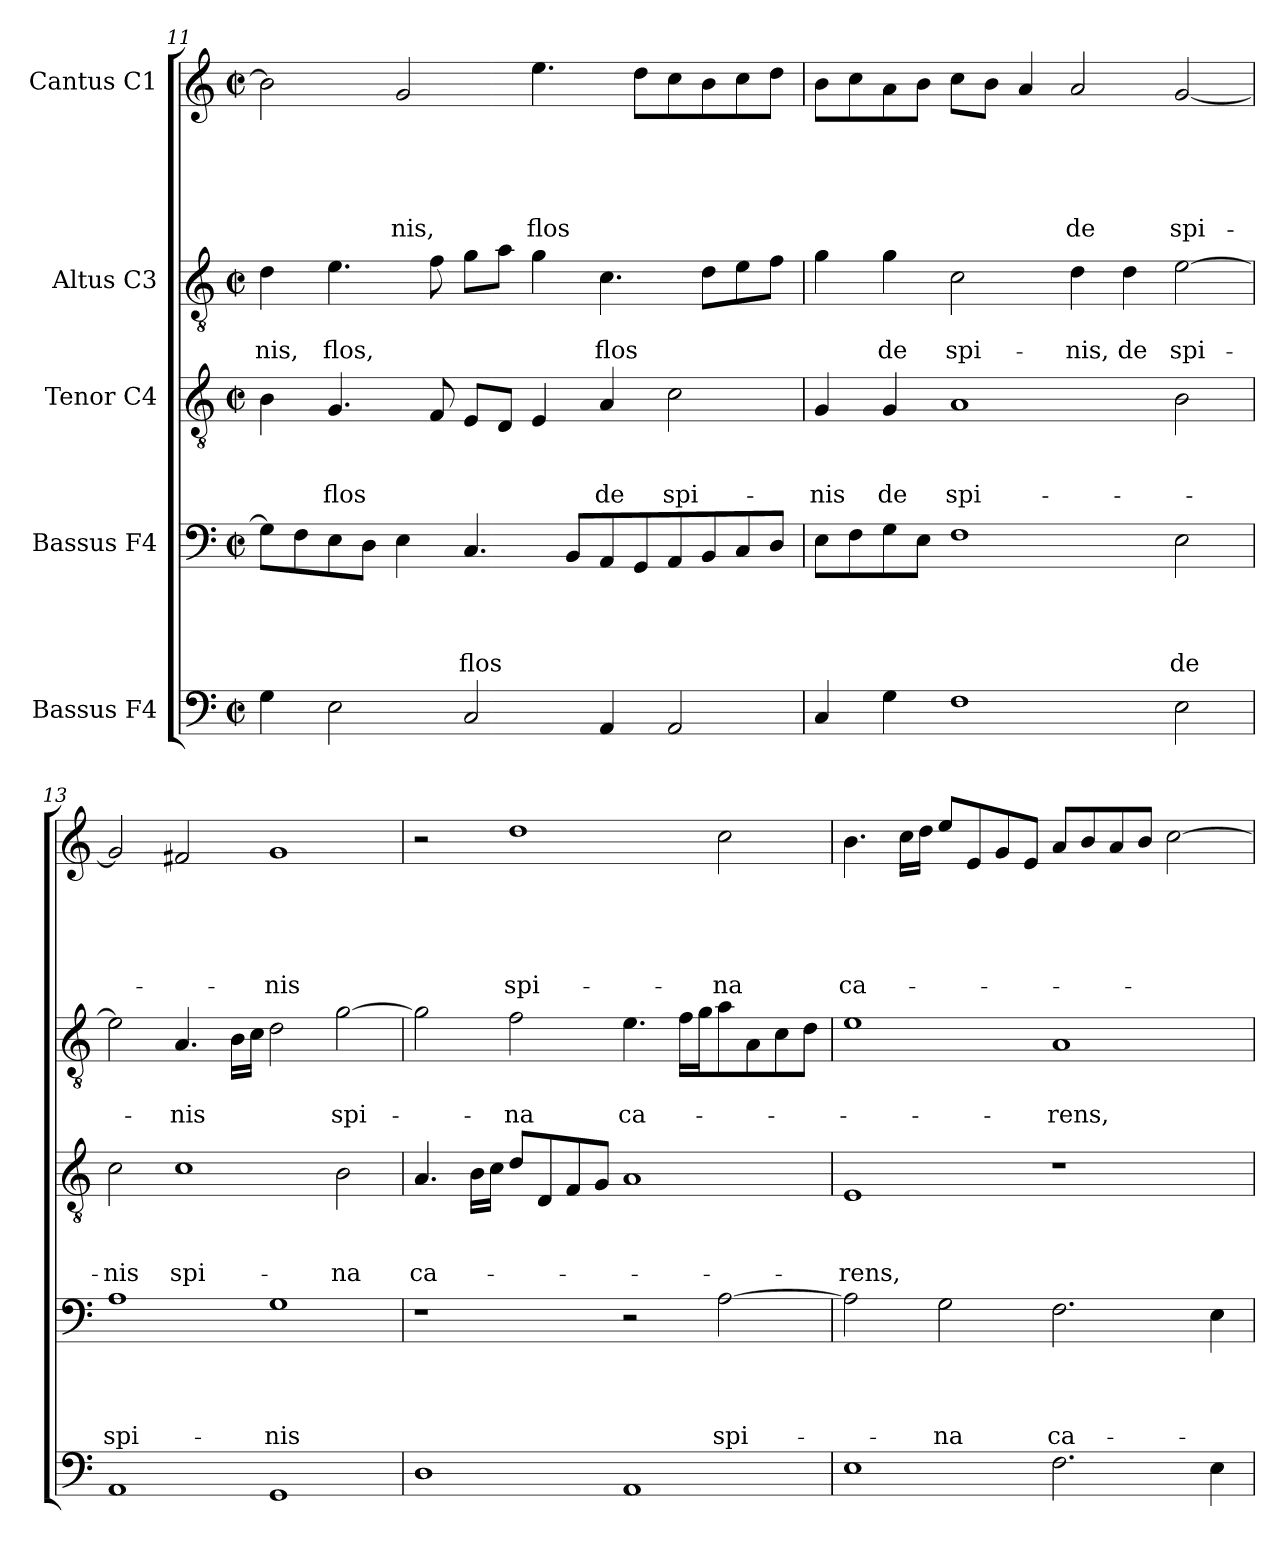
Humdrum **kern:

**kern	**kern	**text	**text	**text	**text	**kern	**text	**text	**text	**kern	**text	**text	**kern	**text	**text	**text	**text	**text
*part5	*part4	*part4	*part4	*part4	*part4	*part3	*part3	*part3	*part3	*part2	*part2	*part2	*part1	*part1	*part1	*part1	*part1	*part1
*staff5	*staff4	*staff4	*staff4	*staff4	*staff4	*staff3	*staff3	*staff3	*staff3	*staff2	*staff2	*staff2	*staff1	*staff1	*staff1	*staff1	*staff1	*staff1
*I"Bassus F4	*I"Bassus F4	*	*	*	*	*I"Tenor C4	*	*	*	*I"Altus C3	*	*	*I"Cantus C1	*	*	*	*	*
*clefF4	*clefF4	*	*	*	*	*clefGv2	*	*	*	*clefGv2	*	*	*clefG2	*	*	*	*	*
*k[]	*k[]	*	*	*	*	*k[]	*	*	*	*k[]	*	*	*k[]	*	*	*	*	*
*C:	*C:	*	*	*	*	*C:	*	*	*	*C:	*	*	*C:	*	*	*	*	*
*M2/2	*M2/2	*	*	*	*	*M2/2	*	*	*	*M2/2	*	*	*M2/2	*	*	*	*	*
*met(c|)	*met(c|)	*	*	*	*	*met(c|)	*	*	*	*met(c|)	*	*	*met(c|)	*	*	*	*	*
=11	=11	=11	=11	=11	=11	=11	=11	=11	=11	=11	=11	=11	=11	=11	=11	=11	=11	=11
4G\	8G\L]	.	.	.	.	4B\	.	.	.	4d\	.	-nis,	2b\]	.	.	.	.	.
.	8F\	.	.	.	.	.	.	.	.	.	.	.	.	.	.	.	.	.
2E\	8E\	.	.	.	.	4.G/	.	.	flos	4.e\	.	flos,	.	.	.	.	.	.
.	8D\J	.	.	.	.	.	.	.	.	.	.	.	.	.	.	.	.	.
.	4E\	.	.	.	.	.	.	.	.	.	.	.	2g/	.	.	.	.	-nis,
.	.	.	.	.	.	8F/	.	.	.	8f\	.	.	.	.	.	.	.	.
2C/	4.C/	.	.	.	flos	8E/L	.	.	.	8g\L	.	.	.	.	.	.	.	.
.	.	.	.	.	.	8D/J	.	.	.	8a\J	.	.	.	.	.	.	.	.
.	.	.	.	.	.	4E/	.	.	.	4g\	.	.	4.ee\	.	.	.	.	flos
.	8BB/L	.	.	.	.	.	.	.	.	.	.	.	.	.	.	.	.	.
4AA/	8AA/	.	.	.	.	4A/	.	.	de	4.c\	.	flos	.	.	.	.	.	.
.	8GG/	.	.	.	.	.	.	.	.	.	.	.	8dd\L	.	.	.	.	.
2AA/	8AA/	.	.	.	.	2c\	.	.	spi-	.	.	.	8cc\	.	.	.	.	.
.	8BB/	.	.	.	.	.	.	.	.	8d\L	.	.	8b\	.	.	.	.	.
.	8C/	.	.	.	.	.	.	.	.	8e\	.	.	8cc\	.	.	.	.	.
.	8D/J	.	.	.	.	.	.	.	.	8f\J	.	.	8dd\J	.	.	.	.	.
!!LO:LB:g=z
=12	=12	=12	=12	=12	=12	=12	=12	=12	=12	=12	=12	=12	=12	=12	=12	=12	=12	=12
4C/	8E\L	.	.	.	.	4G/	.	.	-nis	4g\	.	.	8b\L	.	.	.	.	.
.	8F\	.	.	.	.	.	.	.	.	.	.	.	8cc\	.	.	.	.	.
4G\	8G\	.	.	.	.	4G/	.	.	de	4g\	.	de	8a\	.	.	.	.	.
.	8E\J	.	.	.	.	.	.	.	.	.	.	.	8b\J	.	.	.	.	.
1F	1F	.	.	.	.	1A	.	.	spi-	2c\	.	spi-	8cc\L	.	.	.	.	.
.	.	.	.	.	.	.	.	.	.	.	.	.	8b\J	.	.	.	.	.
.	.	.	.	.	.	.	.	.	.	.	.	.	4a/	.	.	.	.	.
.	.	.	.	.	.	.	.	.	.	4d\	.	-nis,	2a/	.	.	.	.	de
.	.	.	.	.	.	.	.	.	.	4d\	.	de	.	.	.	.	.	.
2E\	2E\	.	.	.	de	2B\	.	.	.	[2e\	.	spi-	[2g/	.	.	.	.	spi-
=13	=13	=13	=13	=13	=13	=13	=13	=13	=13	=13	=13	=13	=13	=13	=13	=13	=13	=13
1AA	1A	.	.	.	spi-	2c\	.	.	-nis	2e\]	.	.	2g/]	.	.	.	.	.
.	.	.	.	.	.	1c	.	.	spi-	4.A/	.	-nis	2f#X/	.	.	.	.	.
.	.	.	.	.	.	.	.	.	.	16B\LL	.	.	.	.	.	.	.	.
.	.	.	.	.	.	.	.	.	.	16c\JJ	.	.	.	.	.	.	.	.
1GG	1G	.	.	.	-nis	.	.	.	.	2d\	.	.	1g	.	.	.	.	-nis
.	.	.	.	.	.	2B\	.	.	-na	[2g\	.	spi-	.	.	.	.	.	.
=14	=14	=14	=14	=14	=14	=14	=14	=14	=14	=14	=14	=14	=14	=14	=14	=14	=14	=14
1D	1r	.	.	.	.	4.A/	.	.	ca-	2g\]	.	.	2r	.	.	.	.	.
.	.	.	.	.	.	16B\LL	.	.	.	.	.	.	.	.	.	.	.	.
.	.	.	.	.	.	16c\JJ	.	.	.	.	.	.	.	.	.	.	.	.
.	.	.	.	.	.	8d/L	.	.	.	2f\	.	-na	1dd	.	.	.	.	spi-
.	.	.	.	.	.	8D/	.	.	.	.	.	.	.	.	.	.	.	.
.	.	.	.	.	.	8F/	.	.	.	.	.	.	.	.	.	.	.	.
.	.	.	.	.	.	8G/J	.	.	.	.	.	.	.	.	.	.	.	.
1AA	2r	.	.	.	.	1A	.	.	.	4.e\	.	ca-	.	.	.	.	.	.
.	.	.	.	.	.	.	.	.	.	16f\LL	.	.	.	.	.	.	.	.
.	.	.	.	.	.	.	.	.	.	16g\J	.	.	.	.	.	.	.	.
.	[2A\	.	.	.	spi-	.	.	.	.	8a\	.	.	2cc\	.	.	.	.	-na
.	.	.	.	.	.	.	.	.	.	8A\	.	.	.	.	.	.	.	.
.	.	.	.	.	.	.	.	.	.	8c\	.	.	.	.	.	.	.	.
.	.	.	.	.	.	.	.	.	.	8d\J	.	.	.	.	.	.	.	.
=15	=15	=15	=15	=15	=15	=15	=15	=15	=15	=15	=15	=15	=15	=15	=15	=15	=15	=15
1E	2A\]	.	.	.	.	1E	.	.	-rens,	1e	.	.	4.b\	.	.	.	.	ca-
.	.	.	.	.	.	.	.	.	.	.	.	.	16cc\LL	.	.	.	.	.
.	.	.	.	.	.	.	.	.	.	.	.	.	16dd\JJ	.	.	.	.	.
.	2G\	.	.	.	-na	.	.	.	.	.	.	.	8ee/L	.	.	.	.	.
.	.	.	.	.	.	.	.	.	.	.	.	.	8e/	.	.	.	.	.
.	.	.	.	.	.	.	.	.	.	.	.	.	8g/	.	.	.	.	.
.	.	.	.	.	.	.	.	.	.	.	.	.	8e/J	.	.	.	.	.
2.F\	2.F\	.	.	.	ca-	1r	.	.	.	1A	.	-rens,	8a/L	.	.	.	.	.
.	.	.	.	.	.	.	.	.	.	.	.	.	8b/	.	.	.	.	.
.	.	.	.	.	.	.	.	.	.	.	.	.	8a/	.	.	.	.	.
.	.	.	.	.	.	.	.	.	.	.	.	.	8b/J	.	.	.	.	.
.	.	.	.	.	.	.	.	.	.	.	.	.	[2cc\	.	.	.	.	.
4E\	4E\	.	.	.	.	.	.	.	.	.	.	.	.	.	.	.	.	.
=	=	=	=	=	=	=	=	=	=	=	=	=	=	=	=	=	=	=
*-	*-	*-	*-	*-	*-	*-	*-	*-	*-	*-	*-	*-	*-	*-	*-	*-	*-	*-
